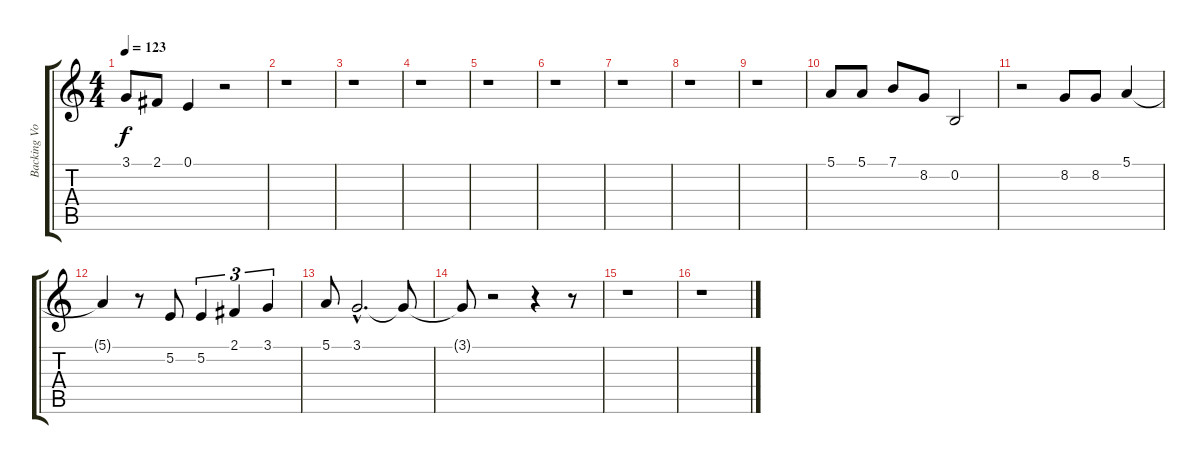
\track ("Backing Vocals" "Backing Vo") {instrument pad3polysynth}
\staff {score tabs}
\tuning (E4 B3 G3 D3 A2 E2) {hide}
\ts (4 4)
\tempo 123
\clef g2
\ks c
3.1{t}.8{dy f} 2.1.8 0.1.4 r.2 |
r.1 |
r.1 |
r.1 |
r.1 |
r.1 |
r.1 |
r.1 |
r.1 |
5.1.8 5.1.8 7.1.8 8.2.8 0.2.2 |
r.2 8.2.8 8.2.8 5.1.4 |
5.1{t}.4 r.8 5.2.8 5.2.4{tu (3 2)} 2.1.4{tu (3 2)} 3.1.4{tu (3 2)} |
5.1.8 3.1{hac}.2{d} 3.1{t}.8 |
3.1{t}.8 r.2 r.4 r.8 |
r.1 |
r.1
